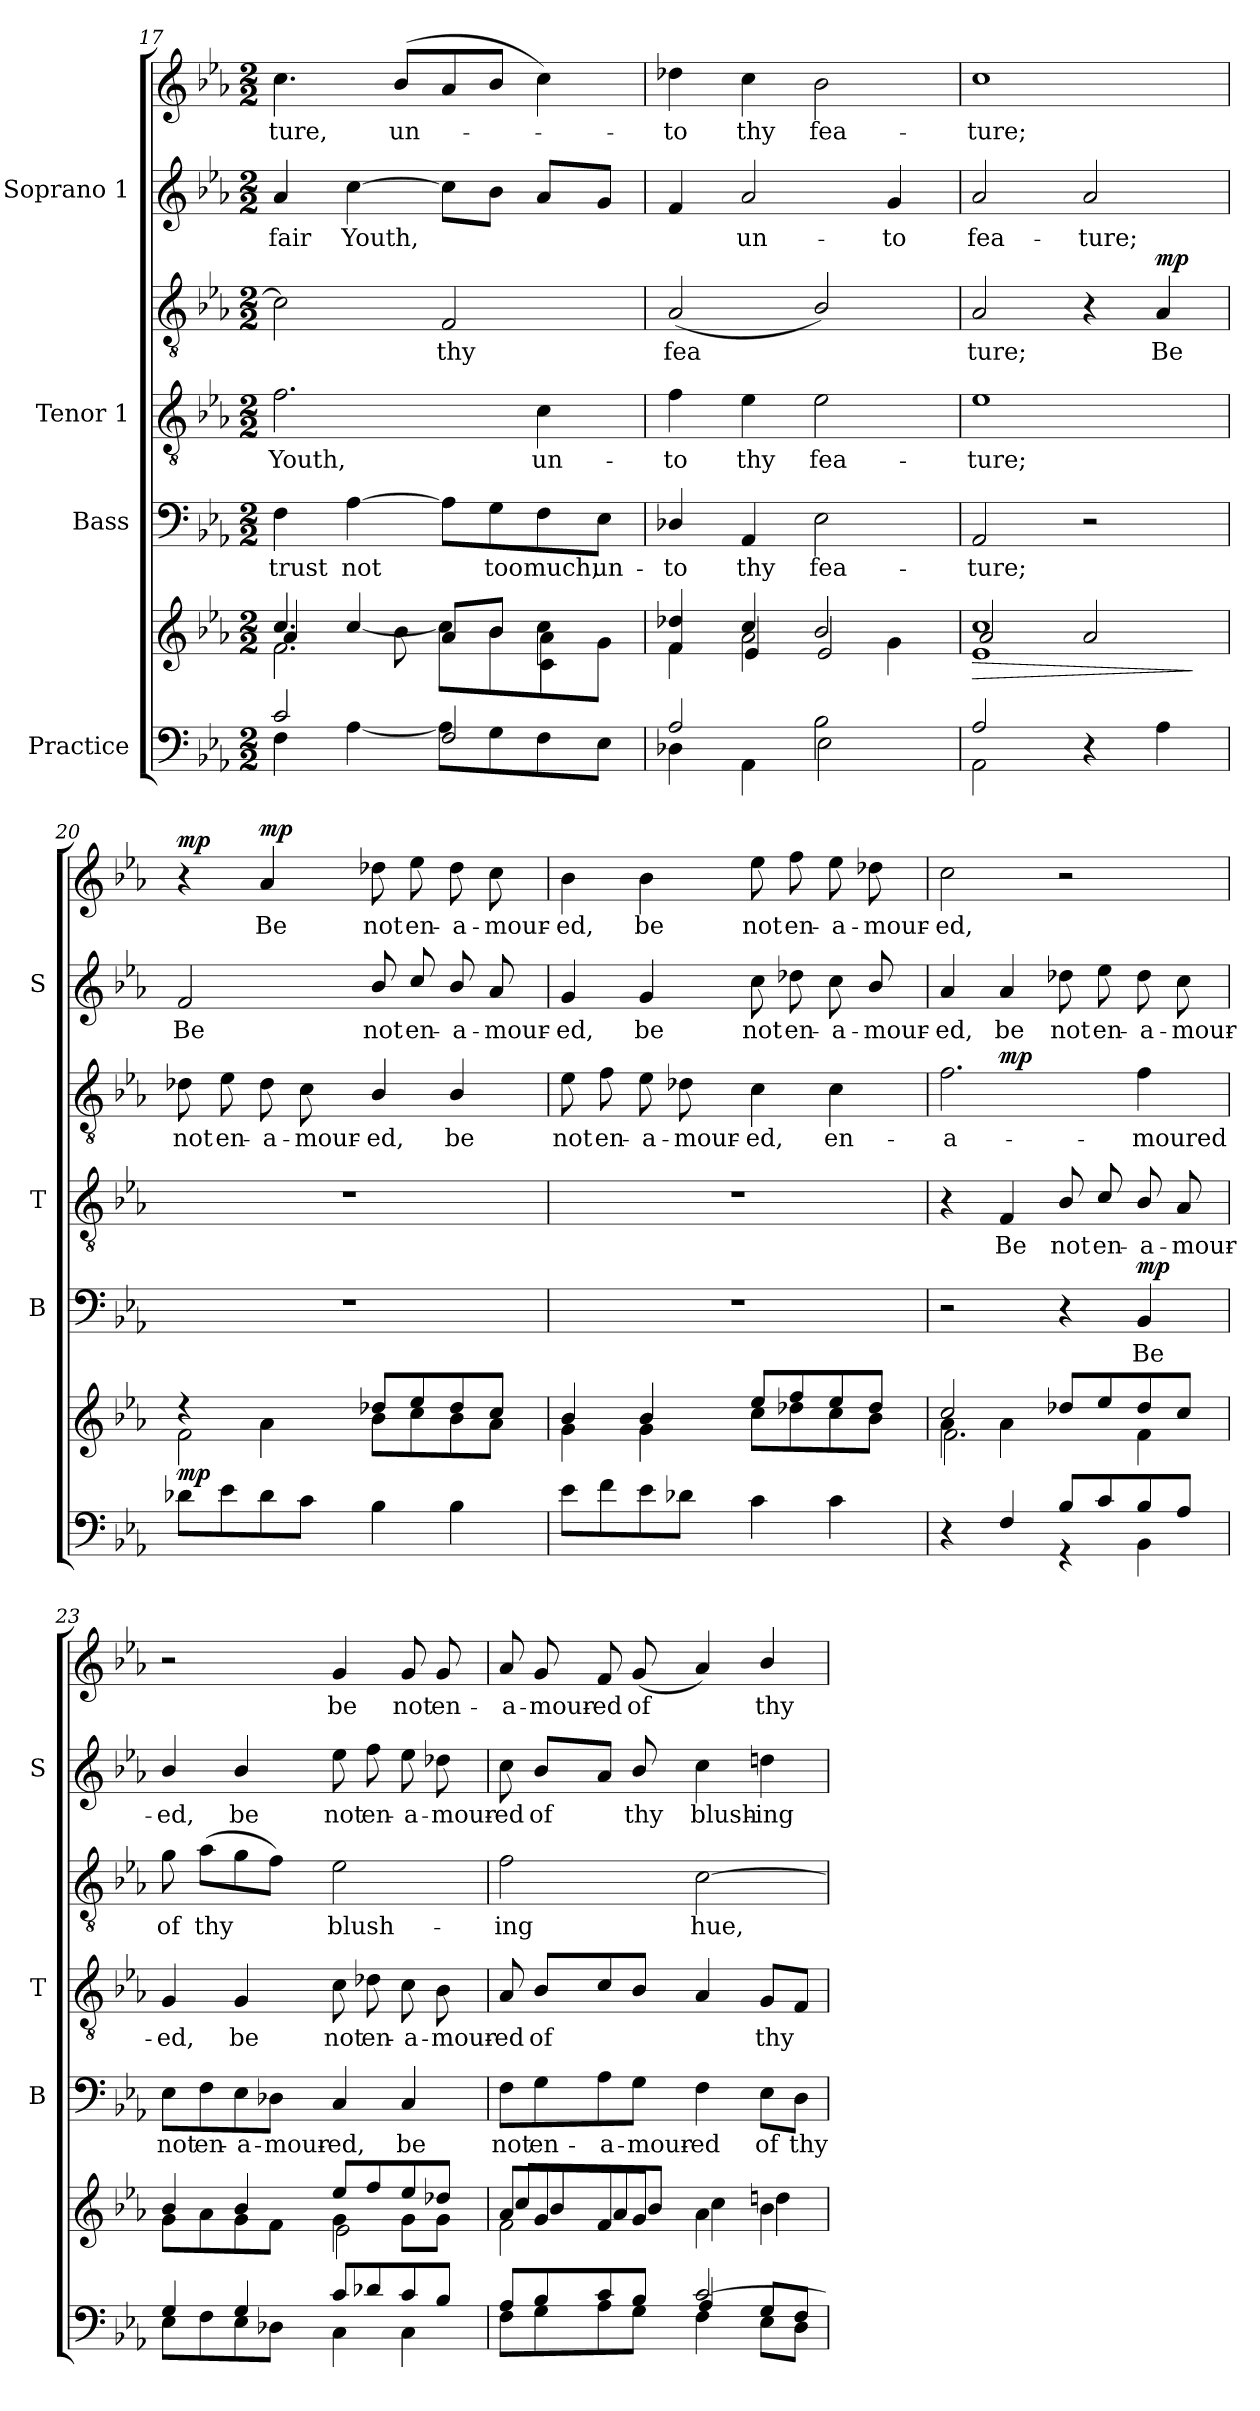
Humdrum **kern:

**kern	**kern	**dynam	**kern	**text	**dynam	**kern	**text	**kern	**text	**dynam	**kern	**text	**kern	**text	**dynam
*part4	*part4	*part4	*part3	*part3	*part3	*part2	*part2	*part2	*part2	*part2	*part1	*part1	*part1	*part1	*part1
*staff7	*staff6	*staff6/7	*staff5	*staff5	*staff5	*staff4	*staff4	*staff3	*staff3	*staff3/4	*staff2	*staff2	*staff1	*staff1	*staff1/2
*I"Practice	*	*	*I"Bass	*	*	*I"Tenor 1	*	*	*	*	*I"Soprano 1	*	*	*	*
*	*	*	*I'B	*	*	*I'T	*	*	*	*	*I'S	*	*	*	*
*clefF4	*clefG2	*	*clefF4	*	*	*clefGv2	*	*clefGv2	*	*	*clefG2	*	*clefG2	*	*
*k[b-e-a-]	*k[b-e-a-]	*	*k[b-e-a-]	*	*	*k[b-e-a-]	*	*k[b-e-a-]	*	*	*k[b-e-a-]	*	*k[b-e-a-]	*	*
*E-:	*E-:	*	*E-:	*	*	*E-:	*	*E-:	*	*	*E-:	*	*E-:	*	*
*M2/2	*M2/2	*	*M2/2	*	*	*M2/2	*	*M2/2	*	*	*M2/2	*	*M2/2	*	*
=17	=17	=17	=17	=17	=17	=17	=17	=17	=17	=17	=17	=17	=17	=17	=17
*^	*^	*	*	*	*	*	*	*	*	*	*	*	*	*	*
*	*	*	*^	*	*	*	*	*	*	*	*	*	*	*	*	*	*
!	!	!	!	!	!	!	!LO:LY:b	!	!	!LO:LY:b	!	!	!	!	!LO:LY:b	!	!LO:LY:b	!
2c/	4F\	4.cc/	4a-/	2.f\	.	4F\	trust	.	2.f\	Youth,	2c\]	.	.	4a-/	-fair	4.cc\	ture,	.
!	!	!	!	!	!	!	!LO:LY:b	!	!	!	!	!	!	!	!LO:LY:b	!	!	!
.	[<4A-\	.	[>4cc/	.	.	[4A-\	not	.	.	.	.	.	.	[4cc\	Youth,	.	.	.
!	!	!	!	!	!	!	!	!	!	!	!	!	!	!	!	!	!LO:LY:b	!
.	.	8b-\	.	.	.	.	.	.	.	.	.	.	.	.	.	(<8b-/L	un-	.
!	!	!	!	!	!	!	!	!	!	!	!	!LO:LY:b	!	!	!	!	!	!
2F/	8A-\L]	8a-/L	8cc\L]	.	.	8A-\L]	.	.	.	.	2F/	thy	.	8cc\L]	.	8a-/	.	.
!	!	!	!	!	!	!	!LO:LY:b	!	!	!	!	!	!	!	!	!	!	!
.	8G\	8b-/J	8b-\	.	.	8G\	too	.	.	.	.	.	.	8b-\J	.	8b-/J	.	.
!	!	!	!	!	!	!	!LO:LY:b	!	!	!LO:LY:b	!	!	!	!	!	!	!	!
.	8F\	4cc\	8a-\	4c\	.	8F\	much,	.	4c\	un-	.	.	.	8a-/L	.	4cc\)	.	.
!	!	!	!	!	!	!	!LO:LY:b	!	!	!	!	!	!	!	!	!	!	!
.	8E-\J	.	8g\J	.	.	8E-\J	un-	.	.	.	.	.	.	8g/J	.	.	.	.
=18	=18	=18	=18	=18	=18	=18	=18	=18	=18	=18	=18	=18	=18	=18	=18	=18	=18	=18
!	!	!	!	!	!	!	!LO:LY:b	!	!	!LO:LY:b	!	!LO:LY:b	!	!	!	!	!LO:LY:b	!
2A-/	4D-X\	4dd-X/	4f\	4f/	.	4D-X/	-to	.	4f\	to	(<2A-/	-fea­	.	4f/	.	4dd-X\	to	.
!	!	!	!	!	!	!	!LO:LY:b	!	!	!LO:LY:b	!	!	!	!	!LO:LY:b	!	!LO:LY:b	!
.	4AA-\	4cc/	2a-\	4e-/	.	4AA-/	thy	.	4e-\	thy	.	.	.	2a-/	-un-	4cc\	thy	.
!	!	!	!	!	!	!	!LO:LY:b	!	!	!LO:LY:b	!	!	!	!	!	!	!LO:LY:b	!
2B-\	2E-\	2b-/	.	2e-/	.	2E-\	fea-	.	2e-\	fea-	2B-/)	.	.	.	.	2b-\	fea-	.
!	!	!	!	!	!	!	!	!	!	!	!	!	!	!	!LO:LY:b	!	!	!
.	.	.	4g\	.	.	.	.	.	.	.	.	.	.	4g/	-to	.	.	.
=19	=19	=19	=19	=19	=19	=19	=19	=19	=19	=19	=19	=19	=19	=19	=19	=19	=19	=19
!	!	!	!	!	!LO:HP:b	!	!LO:LY:b	!	!	!LO:LY:b	!	!LO:LY:b	!	!	!LO:LY:b	!	!LO:LY:b	!
2A-/	2AA-\	1cc	2a-/	1e-	>	2AA-/	-ture;	.	1e-	ture;	2A-/	-ture;	.	2a-/	fea-	1cc	ture;	.
!	!	!	!	!	!	!	!	!	!	!	!	!	!	!	!LO:LY:b	!	!	!
4r	2ryy	.	2a-/	.	.	2r	.	.	.	.	4r	.	.	2a-/	-ture;	.	.	.
!	!	!	!	!	!	!	!	!	!	!	!	!LO:LY:b	!LO:DY:b	!	!	!	!	!
4A-\	.	.	.	.	.	.	.	.	.	.	4A-/	Be	mp	.	.	.	.	.
*v	*v	*	*	*	*	*	*	*	*	*	*	*	*	*	*	*	*	*
*	*v	*v	*v	*	*	*	*	*	*	*	*	*	*	*	*	*	*
.	.	]	.	.	.	.	.	.	.	.	.	.	.	.	.
=20	=20	=20	=20	=20	=20	=20	=20	=20	=20	=20	=20	=20	=20	=20	=20
*^	*^	*	*	*	*	*	*	*	*	*	*	*	*	*	*
*	*^	*	*	*	*	*	*	*	*	*	*	*	*	*	*	*	*
!	!	!	!	!	!LO:DY:b	!	!	!	!	!	!	!LO:LY:b	!	!	!LO:LY:b	!	!	!LO:DY:b=2
8d-X\L	1ryy	1ryy	4r	2f\	mp	1r	.	.	1r	.	8d-X\	not	.	2f/	-Be	4r	.	mp
!	!	!	!	!	!	!	!	!	!	!	!	!LO:LY:b	!	!	!	!	!	!
8e-\	.	.	.	.	.	.	.	.	.	.	8e-\	en-	.	.	.	.	.	.
!	!	!	!	!	!	!	!	!	!	!	!	!LO:LY:b	!	!	!	!	!LO:LY:b	!LO:DY:b
8d-\	.	.	4a-\	.	.	.	.	.	.	.	8d-\	-a-	.	.	.	4a-/	Be	mp
!	!	!	!	!	!	!	!	!	!	!	!	!LO:LY:b	!	!	!	!	!	!
8c\J	.	.	.	.	.	.	.	.	.	.	8c\	-mour-	.	.	.	.	.	.
!	!	!	!	!	!	!	!	!	!	!	!	!LO:LY:b	!	!	!LO:LY:b	!	!LO:LY:b	!
4B-\	.	.	8dd-X/L	8b-\L	.	.	.	.	.	.	4B-/	-ed,	.	8b-/	not	8dd-X\	not	.
!	!	!	!	!	!	!	!	!	!	!	!	!	!	!	!LO:LY:b	!	!LO:LY:b	!
.	.	.	8ee-/	8cc\	.	.	.	.	.	.	.	.	.	8cc/	en-	8ee-\	en-	.
!	!	!	!	!	!	!	!	!	!	!	!	!LO:LY:b	!	!	!LO:LY:b	!	!LO:LY:b	!
4B-\	.	.	8dd-/	8b-\	.	.	.	.	.	.	4B-/	be	.	8b-/	-a-	8dd-\	-a-	.
!	!	!	!	!	!	!	!	!	!	!	!	!	!	!	!LO:LY:b	!	!LO:LY:b	!
.	.	.	8cc/J	8a-\J	.	.	.	.	.	.	.	.	.	8a-/	-mour-	8cc\	-mour-	.
!!LO:LB:g=z
=21	=21	=21	=21	=21	=21	=21	=21	=21	=21	=21	=21	=21	=21	=21	=21	=21	=21	=21
!	!	!	!	!	!	!	!	!	!	!	!	!LO:LY:b	!	!	!LO:LY:b	!	!LO:LY:b	!
8e-\L	1ryy	1ryy	4b-/	4g\	.	1r	.	.	1r	.	8e-\	not	.	4g/	-ed,	4b-\	-ed,	.
!	!	!	!	!	!	!	!	!	!	!	!	!LO:LY:b	!	!	!	!	!	!
8f\	.	.	.	.	.	.	.	.	.	.	8f\	en-	.	.	.	.	.	.
!	!	!	!	!	!	!	!	!	!	!	!	!LO:LY:b	!	!	!LO:LY:b	!	!LO:LY:b	!
8e-\	.	.	4b-/	4g\	.	.	.	.	.	.	8e-\	-a-	.	4g/	be	4b-\	be	.
!	!	!	!	!	!	!	!	!	!	!	!	!LO:LY:b	!	!	!	!	!	!
8d-X\J	.	.	.	.	.	.	.	.	.	.	8d-X\	-mour-	.	.	.	.	.	.
!	!	!	!	!	!	!	!	!	!	!	!	!LO:LY:b	!	!	!LO:LY:b	!	!LO:LY:b	!
4c\	.	.	8ee-/L	8cc\L	.	.	.	.	.	.	4c\	-ed,	.	8cc\	not	8ee-\	not	.
!	!	!	!	!	!	!	!	!	!	!	!	!	!	!	!LO:LY:b	!	!LO:LY:b	!
.	.	.	8ff/	8dd-X\	.	.	.	.	.	.	.	.	.	8dd-X\	en-	8ff\	en-	.
!	!	!	!	!	!	!	!	!	!	!	!	!LO:LY:b	!	!	!LO:LY:b	!	!LO:LY:b	!
4c\	.	.	8ee-/	8cc\	.	.	.	.	.	.	4c\	en-	.	8cc\	-a-	8ee-\	-a-	.
!	!	!	!	!	!	!	!	!	!	!	!	!	!	!	!LO:LY:b	!	!LO:LY:b	!
.	.	.	8dd-/J	8b-\J	.	.	.	.	.	.	.	.	.	8b-/	-mour-	8dd-X\	-mour-	.
*	*v	*v	*	*	*	*	*	*	*	*	*	*	*	*	*	*	*	*
=22	=22	=22	=22	=22	=22	=22	=22	=22	=22	=22	=22	=22	=22	=22	=22	=22	=22
*	*	*	*^	*	*	*	*	*	*	*	*	*	*	*	*	*	*
!	!	!	!	!	!	!	!	!	!	!	!	!LO:LY:b	!	!	!LO:LY:b	!	!LO:LY:b	!
4r	2ryy	2cc/	4a-\	2.f\	.	2r	.	.	4r	.	2.f\	-a-	.	4a-/	ed,	2cc\	-ed,	.
!	!	!	!	!	!	!	!	!	!	!LO:LY:b	!	!	!LO:DY:b=2	!	!LO:LY:b	!	!	!
4F/	.	.	4a-\	.	.	.	.	.	4F/	Be	.	.	mp	4a-/	be	.	.	.
!	!	!	!	!	!	!	!	!	!	!LO:LY:b	!	!	!	!	!LO:LY:b	!	!	!
8B-/L	4r	2ryy	8dd-X/L	.	.	4r	.	.	8B-/	not	.	.	.	8dd-X\	not	2r	.	.
!	!	!	!	!	!	!	!	!	!	!LO:LY:b	!	!	!	!	!LO:LY:b	!	!	!
8c/	.	.	8ee-/	.	.	.	.	.	8c/	en-	.	.	.	8ee-\	en-	.	.	.
!	!	!	!	!	!	!	!LO:LY:b	!LO:DY:b	!	!LO:LY:b	!	!LO:LY:b	!	!	!LO:LY:b	!	!	!
8B-/	4BB-\	.	8dd-/	4f\	.	4BB-/	Be	mp	8B-/	-a-	4f\	-moured	.	8dd-\	-a-	.	.	.
!	!	!	!	!	!	!	!	!	!	!LO:LY:b	!	!	!	!	!LO:LY:b	!	!	!
8A-/J	.	.	8cc/J	.	.	.	.	.	8A-/	-mour-	.	.	.	8cc\	-mour-	.	.	.
=23	=23	=23	=23	=23	=23	=23	=23	=23	=23	=23	=23	=23	=23	=23	=23	=23	=23	=23
!	!	!	!	!	!	!	!LO:LY:b	!	!	!LO:LY:b	!	!LO:LY:b	!	!	!LO:LY:b	!	!	!
4G/	8E-\L	2ryy	4b-/	8g\L	.	8E-\L	not	.	4G/	-ed,	8g\	-of	.	4b-/	-ed,	2r	.	.
!	!	!	!	!	!	!	!LO:LY:b	!	!	!	!	!LO:LY:b	!	!	!	!	!	!
.	8F\	.	.	8a-\	.	8F\	en-	.	.	.	(>8a-\L	thy	.	.	.	.	.	.
!	!	!	!	!	!	!	!LO:LY:b	!	!	!LO:LY:b	!	!	!	!	!LO:LY:b	!	!	!
4G/	8E-\	.	4b-/	8g\	.	8E-\	-a-	.	4G/	be	8g\	.	.	4b-/	be	.	.	.
!	!	!	!	!	!	!	!LO:LY:b	!	!	!	!	!	!	!	!	!	!	!
.	8D-X\J	.	.	8f\J	.	8D-X\J	-mour-	.	.	.	8f\J)	.	.	.	.	.	.	.
!	!	!	!	!	!	!	!LO:LY:b	!	!	!LO:LY:b	!	!LO:LY:b	!	!	!LO:LY:b	!	!LO:LY:b	!
8c/L	4C\	4g\	8ee-/L	2e-\	.	4C/	-ed,	.	8c\	not	2e-\	blush-	.	8ee-\	not	4g/	-be	.
!	!	!	!	!	!	!	!	!	!	!LO:LY:b	!	!	!	!	!LO:LY:b	!	!	!
8d-X/	.	.	8ff/	.	.	.	.	.	8d-X\	en-	.	.	.	8ff\	en-	.	.	.
!	!	!	!	!	!	!	!LO:LY:b	!	!	!LO:LY:b	!	!	!	!	!LO:LY:b	!	!LO:LY:b	!
8c/	4C\	8g\L	8ee-/	.	.	4C/	be	.	8c\	-a-	.	.	.	8ee-\	-a-	8g/	not	.
!	!	!	!	!	!	!	!	!	!	!LO:LY:b	!	!	!	!	!LO:LY:b	!	!LO:LY:b	!
8B-/J	.	8g\J	8dd-X/J	.	.	.	.	.	8B-\	-mour-	.	.	.	8dd-X\	-mour-	8g/	en-	.
!!LO:PB:g=z
=24	=24	=24	=24	=24	=24	=24	=24	=24	=24	=24	=24	=24	=24	=24	=24	=24	=24	=24
*	*^	*	*	*	*	*	*	*	*	*	*	*	*	*	*	*	*	*
!	!	!	!	!	!	!	!	!LO:LY:b	!	!	!LO:LY:b	!	!LO:LY:b	!	!	!LO:LY:b	!	!LO:LY:b	!
2ryy	8A-/L	8F\L	8a-/L	8cc/L	2f\	.	8F\L	not	.	8A-/	ed	2f\	-ing	.	8cc\	ed	8a-/	-a-	.
!	!	!	!	!	!	!	!	!LO:LY:b	!	!	!LO:LY:b	!	!	!	!	!LO:LY:b	!	!LO:LY:b	!
.	8B-/	8G\	8g/	8b-/	.	.	8G\	en-	.	8B-/L	of	.	.	.	8b-/L	of	8g/	-mour-	.
!	!	!	!	!	!	!	!	!LO:LY:b	!	!	!	!	!	!	!	!	!	!LO:LY:b	!
.	8c/	8A-\	8f/	8a-/	.	.	8A-\	-a-	.	8c/	.	.	.	.	8a-/J	.	8f/	-ed	.
!	!	!	!	!	!	!	!	!LO:LY:b	!	!	!	!	!	!	!	!LO:LY:b	!	!LO:LY:b	!
.	8B-/J	8G\J	8g/J	8b-/J	.	.	8G\J	-mour-	.	8B-/J	.	.	.	.	8b-/	thy	(<8g/	of	.
!	!	!	!	!	!	!	!	!LO:LY:b	!	!	!	!	!LO:LY:b	!	!	!LO:LY:b	!	!	!
[2c/	4A-/	4F\	4a-\	4cc\	2ryy	.	4F\	-ed	.	4A-/	.	[2c\	hue,	.	4cc\	blush-	4a-/)	.	.
!	!	!	!	!	!	!	!	!LO:LY:b	!	!	!LO:LY:b	!	!	!	!	!LO:LY:b	!	!LO:LY:b	!
.	8G/L	8E-\L	4b-\	4ddn\	.	.	8E-\L	of	.	8G/L	thy	.	.	.	4ddn\	-ing	4b-/	thy	.
!	!	!	!	!	!	!	!	!LO:LY:b	!	!	!	!	!	!	!	!	!	!	!
.	8F/J	8D\J	.	.	.	.	8D\J	thy	.	8F/J	.	.	.	.	.	.	.	.	.
*v	*v	*v	*	*	*	*	*	*	*	*	*	*	*	*	*	*	*	*	*
*	*v	*v	*v	*	*	*	*	*	*	*	*	*	*	*	*	*	*
=	=	=	=	=	=	=	=	=	=	=	=	=	=	=	=
*-	*-	*-	*-	*-	*-	*-	*-	*-	*-	*-	*-	*-	*-	*-	*-
